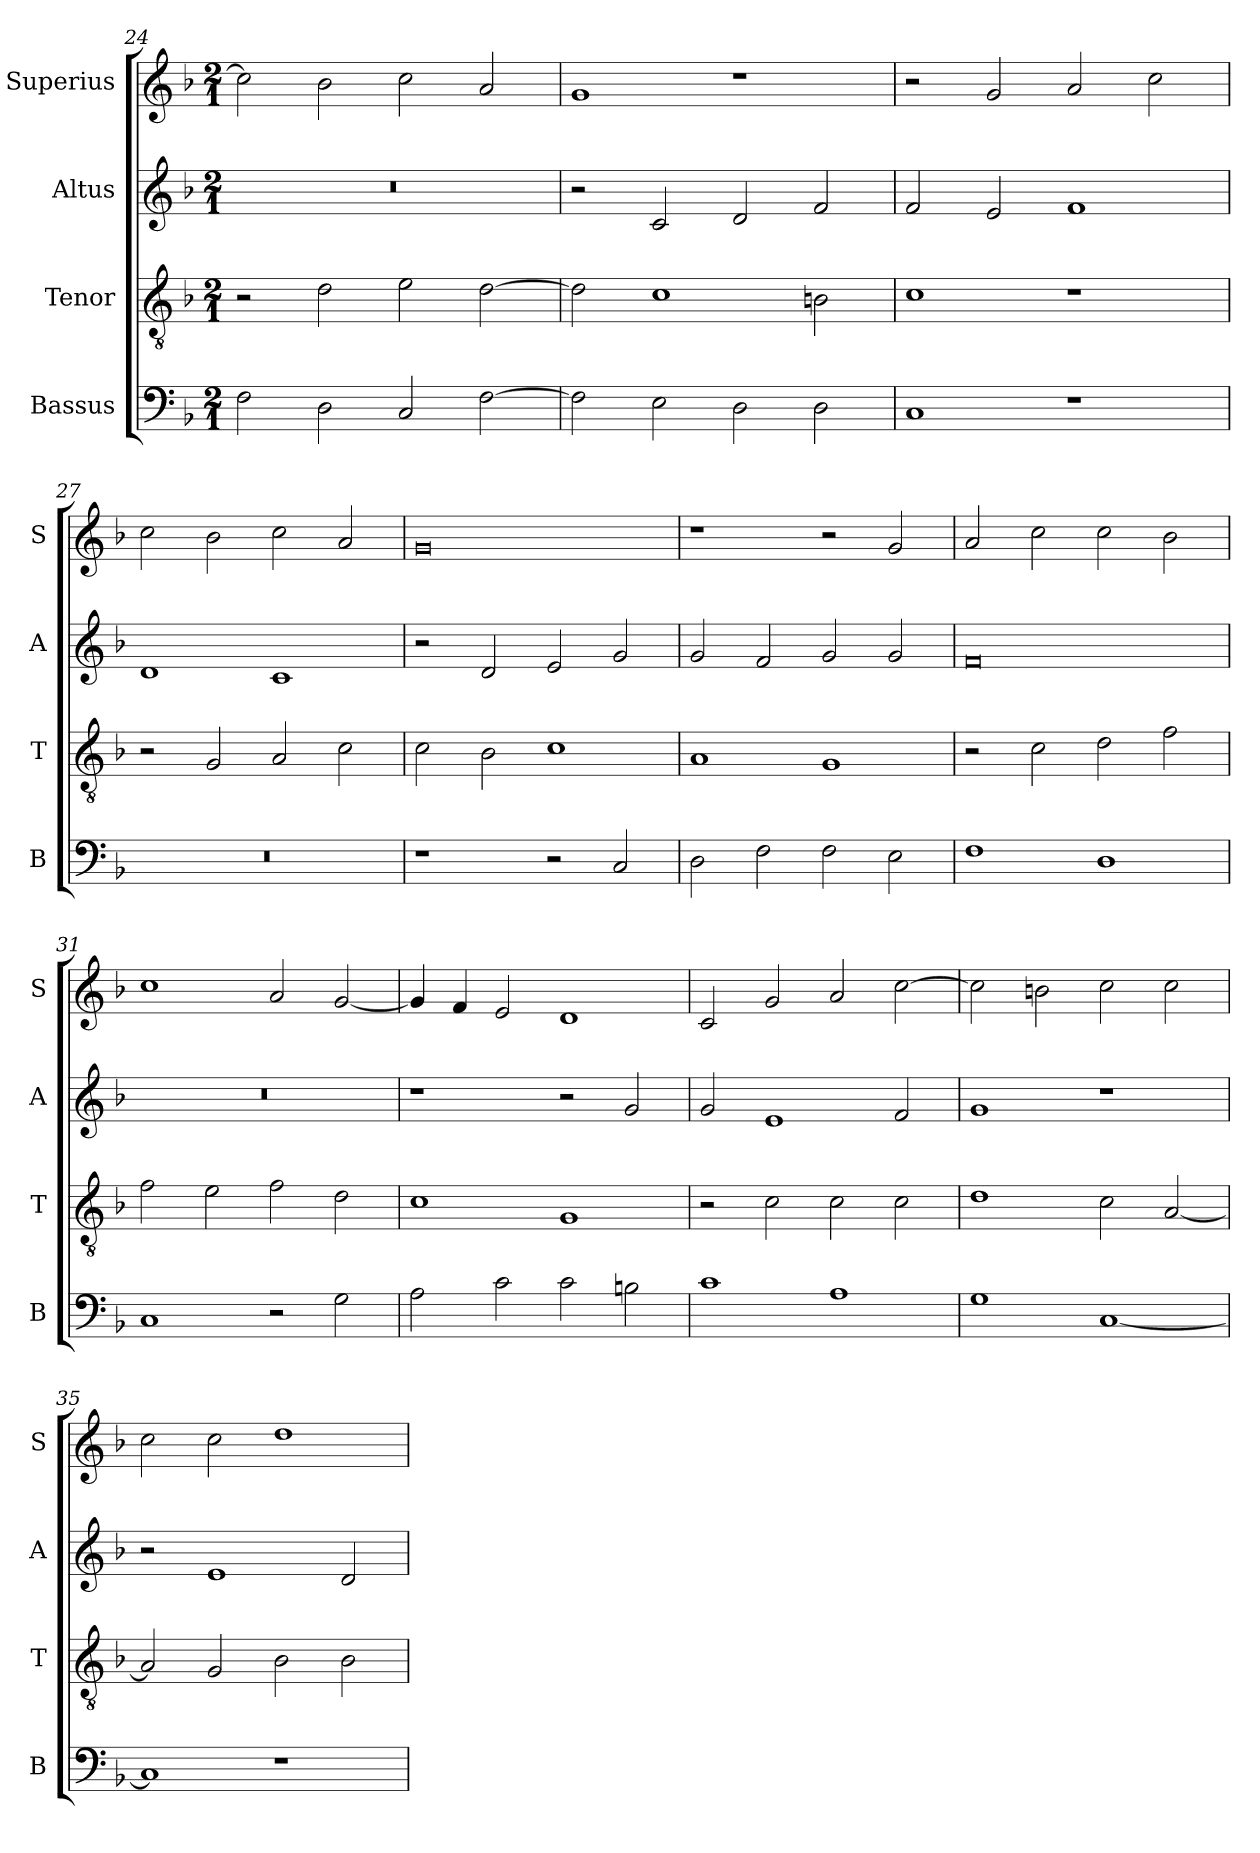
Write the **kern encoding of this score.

**kern	**kern	**kern	**kern
*part4	*part3	*part2	*part1
*staff4	*staff3	*staff2	*staff1
*I"Bassus	*I"Tenor	*I"Altus	*I"Superius
*I'B	*I'T	*I'A	*I'S
*clefF4	*clefGv2	*clefG2	*clefG2
*k[b-]	*k[b-]	*k[b-]	*k[b-]
*d:	*d:	*d:	*d:
*M2/1	*M2/1	*M2/1	*M2/1
=24	=24	=24	=24
2F	2r	0r	2cc]
2D	2d	.	2b-
2C	2e	.	2cc
[2F	[2d	.	2a
=25	=25	=25	=25
2F]	2d]	2r	1g
2E	1c	2c	.
2D	.	2d	1r
2D	2Bn	2f	.
=26	=26	=26	=26
1C	1c	2f	2r
.	.	2e	2g
1r	1r	1f	2a
.	.	.	2cc
=27	=27	=27	=27
0r	2r	1d	2cc
.	2G	.	2b-
.	2A	1c	2cc
.	2c	.	2a
=28	=28	=28	=28
1r	2c	2r	0g
.	2B-	2d	.
2r	1c	2e	.
2C	.	2g	.
=29	=29	=29	=29
2D	1A	2g	1r
2F	.	2f	.
2F	1G	2g	2r
2E	.	2g	2g
=30	=30	=30	=30
1F	2r	0f	2a
.	2c	.	2cc
1D	2d	.	2cc
.	2f	.	2b-
=31	=31	=31	=31
1C	2f	0r	1cc
.	2e	.	.
2r	2f	.	2a
2G	2d	.	[2g
=32	=32	=32	=32
2A	1c	1r	4g]
.	.	.	4f
2c	.	.	2e
2c	1G	2r	1d
2Bn	.	2g	.
=33	=33	=33	=33
1c	2r	2g	2c
.	2c	1e	2g
1A	2c	.	2a
.	2c	2f	[2cc
=34	=34	=34	=34
1G	1d	1g	2cc]
.	.	.	2bn
[1C	2c	1r	2cc
.	[2A	.	2cc
=35	=35	=35	=35
1C]	2A]	2r	2cc
.	2G	1e	2cc
1r	2B-	.	1dd
.	2B-	2d	.
=	=	=	=
*-	*-	*-	*-
